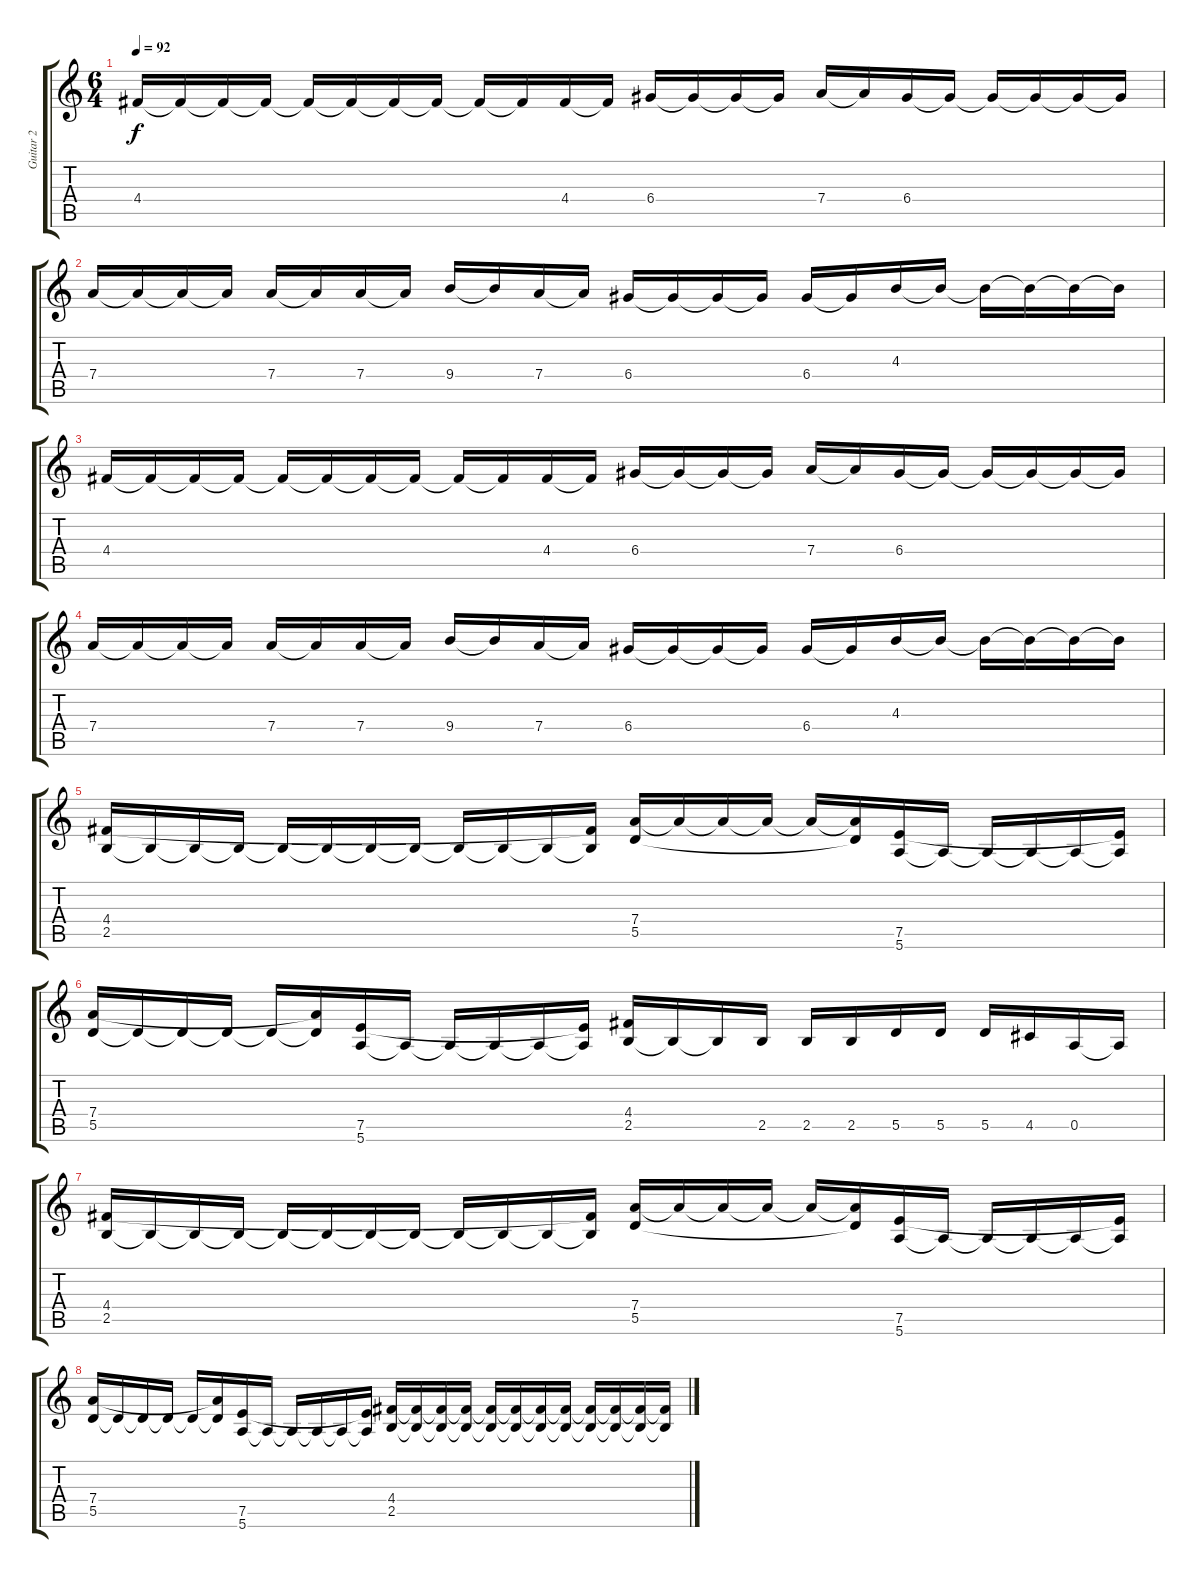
\track ("Guitar 2" "Guitar 2") {instrument distortionguitar}
\staff {score tabs}
\tuning (E4 B3 G3 D3 A2 E2) {hide}
\ts (6 4)
\tempo 92
\clef g2
\ks c
4.4.16{dy f} 4.4{t}.16 4.4{t}.16 4.4{t}.16 4.4{t}.16 4.4{t}.16 4.4{t}.16 4.4{t}.16 4.4{t}.16 4.4{t}.16 4.4.16 4.4{t}.16 6.4.16 6.4{t}.16 6.4{t}.16 6.4{t}.16 7.4.16 7.4{t}.16 6.4.16 6.4{t}.16 6.4{t}.16 6.4{t}.16 6.4{t}.16 6.4{t}.16 |
7.4.16 7.4{t}.16 7.4{t}.16 7.4{t}.16 7.4.16 7.4{t}.16 7.4.16 7.4{t}.16 9.4.16 9.4{t}.16 7.4.16 7.4{t}.16 6.4.16 6.4{t}.16 6.4{t}.16 6.4{t}.16 6.4.16 6.4{t}.16 4.3.16 4.3{t}.16 4.3{t}.16 4.3{t}.16 4.3{t}.16 4.3{t}.16 |
4.4.16 4.4{t}.16 4.4{t}.16 4.4{t}.16 4.4{t}.16 4.4{t}.16 4.4{t}.16 4.4{t}.16 4.4{t}.16 4.4{t}.16 4.4.16 4.4{t}.16 6.4.16 6.4{t}.16 6.4{t}.16 6.4{t}.16 7.4.16 7.4{t}.16 6.4.16 6.4{t}.16 6.4{t}.16 6.4{t}.16 6.4{t}.16 6.4{t}.16 |
7.4.16 7.4{t}.16 7.4{t}.16 7.4{t}.16 7.4.16 7.4{t}.16 7.4.16 7.4{t}.16 9.4.16 9.4{t}.16 7.4.16 7.4{t}.16 6.4.16 6.4{t}.16 6.4{t}.16 6.4{t}.16 6.4.16 6.4{t}.16 4.3.16 4.3{t}.16 4.3{t}.16 4.3{t}.16 4.3{t}.16 4.3{t}.16 |
(4.4 2.5).16 2.5{t}.16 2.5{t}.16 2.5{t}.16 2.5{t}.16 2.5{t}.16 2.5{t}.16 2.5{t}.16 2.5{t}.16 2.5{t}.16 2.5{t}.16 (4.4{t} 2.5{t}).16 (7.4 5.5).16 7.4{t}.16 7.4{t}.16 7.4{t}.16 7.4{t}.16 (7.4{t} 5.5{t}).16 (7.5 5.6).16 5.6{t}.16 5.6{t}.16 5.6{t}.16 5.6{t}.16 (7.5{t} 5.6{t}).16 |
(7.4 5.5).16 5.5{t}.16 5.5{t}.16 5.5{t}.16 5.5{t}.16 (7.4{t} 5.5{t}).16 (7.5 5.6).16 5.6{t}.16 5.6{t}.16 5.6{t}.16 5.6{t}.16 (7.5{t} 5.6{t}).16 (4.4 2.5).16 2.5{t}.16 2.5{t}.16 2.5.16 2.5.16 2.5.16 5.5.16 5.5.16 5.5.16 4.5.16 0.5.16 0.5{t}.16 |
(4.4 2.5).16 2.5{t}.16 2.5{t}.16 2.5{t}.16 2.5{t}.16 2.5{t}.16 2.5{t}.16 2.5{t}.16 2.5{t}.16 2.5{t}.16 2.5{t}.16 (4.4{t} 2.5{t}).16 (7.4 5.5).16 7.4{t}.16 7.4{t}.16 7.4{t}.16 7.4{t}.16 (7.4{t} 5.5{t}).16 (7.5 5.6).16 5.6{t}.16 5.6{t}.16 5.6{t}.16 5.6{t}.16 (7.5{t} 5.6{t}).16 |
(7.4 5.5).16 5.5{t}.16 5.5{t}.16 5.5{t}.16 5.5{t}.16 (7.4{t} 5.5{t}).16 (7.5 5.6).16 5.6{t}.16 5.6{t}.16 5.6{t}.16 5.6{t}.16 (7.5{t} 5.6{t}).16 (4.4 2.5).16 (4.4{t} 2.5{t}).16 (4.4{t} 2.5{t}).16 (4.4{t} 2.5{t}).16 (4.4{t} 2.5{t}).16 (4.4{t} 2.5{t}).16 (4.4{t} 2.5{t}).16 (4.4{t} 2.5{t}).16 (4.4{t} 2.5{t}).16 (4.4{t} 2.5{t}).16 (4.4{t} 2.5{t}).16 (4.4{t} 2.5{t}).16
